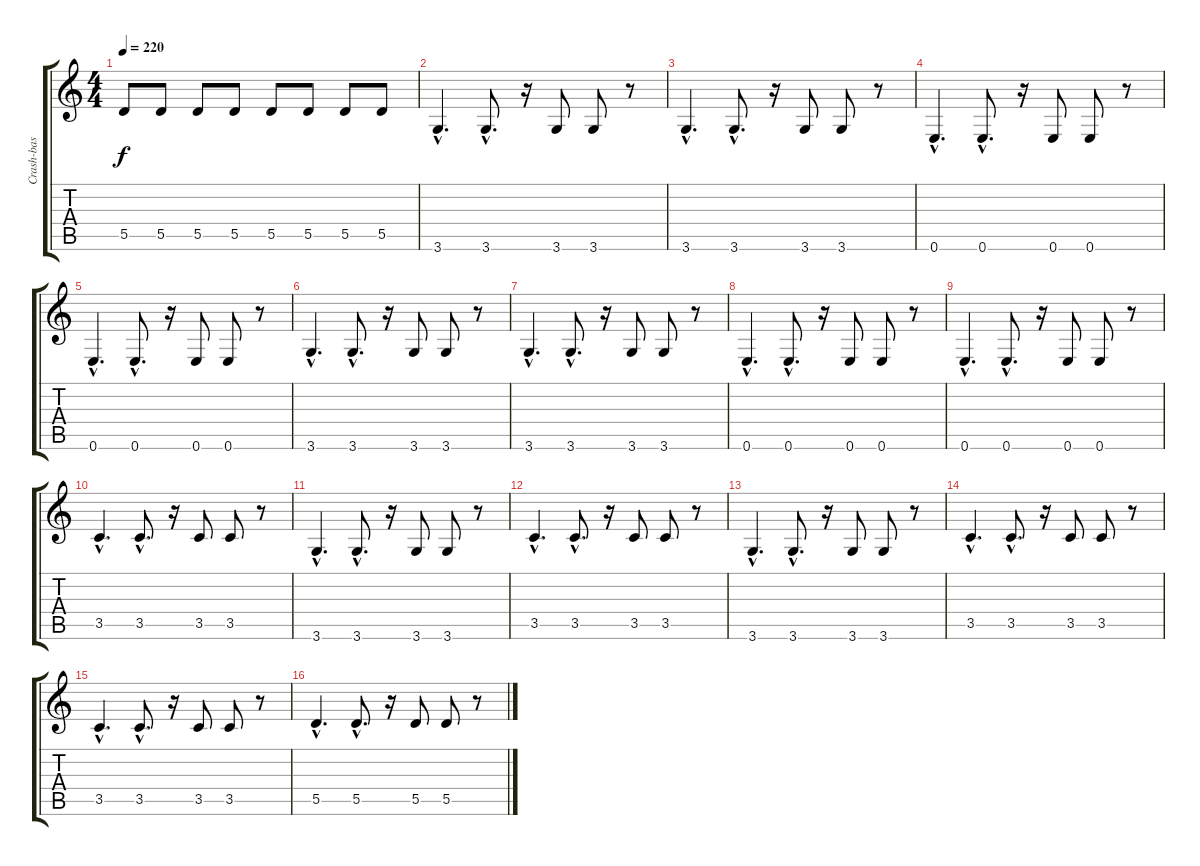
\track ("Crash-bas" "Crash-bas") {instrument electricbasspick}
\staff {score tabs}
\tuning (E4 B3 G3 D3 A2 E2) {hide}
\ts (4 4)
\tempo 220
\clef g2
\ks c
5.5.8{dy f} 5.5.8 5.5.8 5.5.8 5.5.8 5.5.8 5.5.8 5.5.8 |
3.6{hac}.4{d} 3.6{hac}.8{d} r.16 3.6.8 3.6.8 r.8 |
3.6{hac}.4{d} 3.6{hac}.8{d} r.16 3.6.8 3.6.8 r.8 |
0.6{hac}.4{d} 0.6{hac}.8{d} r.16 0.6.8 0.6.8 r.8 |
0.6{hac}.4{d} 0.6{hac}.8{d} r.16 0.6.8 0.6.8 r.8 |
3.6{hac}.4{d} 3.6{hac}.8{d} r.16 3.6.8 3.6.8 r.8 |
3.6{hac}.4{d} 3.6{hac}.8{d} r.16 3.6.8 3.6.8 r.8 |
0.6{hac}.4{d} 0.6{hac}.8{d} r.16 0.6.8 0.6.8 r.8 |
0.6{hac}.4{d} 0.6{hac}.8{d} r.16 0.6.8 0.6.8 r.8 |
3.5{hac}.4{d} 3.5{hac}.8{d} r.16 3.5.8 3.5.8 r.8 |
3.6{hac}.4{d} 3.6{hac}.8{d} r.16 3.6.8 3.6.8 r.8 |
3.5{hac}.4{d} 3.5{hac}.8{d} r.16 3.5.8 3.5.8 r.8 |
3.6{hac}.4{d} 3.6{hac}.8{d} r.16 3.6.8 3.6.8 r.8 |
3.5{hac}.4{d} 3.5{hac}.8{d} r.16 3.5.8 3.5.8 r.8 |
3.5{hac}.4{d} 3.5{hac}.8{d} r.16 3.5.8 3.5.8 r.8 |
5.5{hac}.4{d} 5.5{hac}.8{d} r.16 5.5.8 5.5.8 r.8
